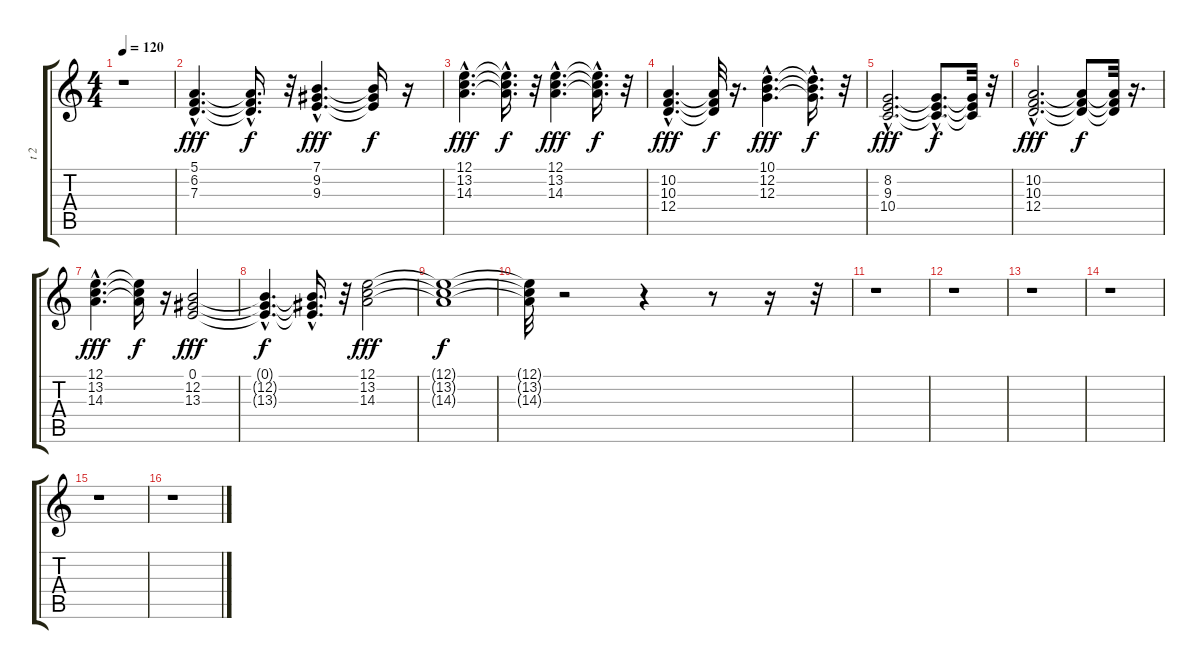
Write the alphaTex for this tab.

\track ("t 2" "t 2") {instrument lead8bassandlead}
\staff {score tabs}
\tuning (E4 B3 G3 D3 A2 E2) {hide}
\ts (4 4)
\tempo 120
\clef g2
\ks c
r.1{dy f} |
(5.1{hac} 6.2{hac} 7.3{hac}).4{d dy fff} (5.1{hac t} 6.2{hac t} 7.3{hac t}).16{d dy f} r.32 (7.1{hac} 9.2{hac} 9.3{hac}).4{d dy fff} (7.1{t} 9.2{t} 9.3{t}).16{dy f} r.16 |
(12.1{hac} 13.2{hac} 14.3{hac}).4{d dy fff} (12.1{t} 13.2{hac t} 14.3{hac t}).16{d dy f} r.32 (12.1{hac} 13.2{hac} 14.3{hac}).4{d dy fff} (12.1{hac t} 13.2{hac t} 14.3{hac t}).16{d dy f} r.32 |
(10.2{hac} 10.3{hac} 12.4{hac}).4{d dy fff} (10.2{t} 10.3{t} 12.4{t}).32{dy f} r.16{d} (10.1{hac} 12.2{hac} 12.3{hac}).4{d dy fff} (10.1{t} 12.2{t} 12.3{hac t}).16{d dy f} r.32 |
(8.2{hac} 9.3{hac} 10.4{hac}).2{d dy fff} (8.2{hac t} 9.3{hac t} 10.4{hac t}).8{d dy f} (8.2{t} 9.3{t} 10.4{t}).32 r.32 |
(10.2{hac} 10.3{hac} 12.4{hac}).2{d dy fff} (10.2{t} 10.3{t} 12.4{t}).8{dy f} (10.2{t} 10.3{t} 12.4{t}).32 r.16{d} |
(12.1{hac} 13.2{hac} 14.3{hac}).4{d dy fff} (12.1{t} 13.2{t} 14.3{t}).16{dy f} r.16 (0.1 12.2 13.3).2{dy fff} |
(0.1{hac t} 12.2{hac t} 13.3{hac t}).4{d dy f} (0.1{t} 12.2{hac t} 13.3{t}).16{d} r.32 (12.1 13.2 14.3).2{dy fff} |
(12.1{t} 13.2{t} 14.3{t}).1{dy f} |
(12.1{t} 13.2{t} 14.3{t}).32 r.2 r.4 r.8 r.16 r.32 |
r.1 |
r.1 |
r.1 |
r.1 |
r.1 |
r.1
